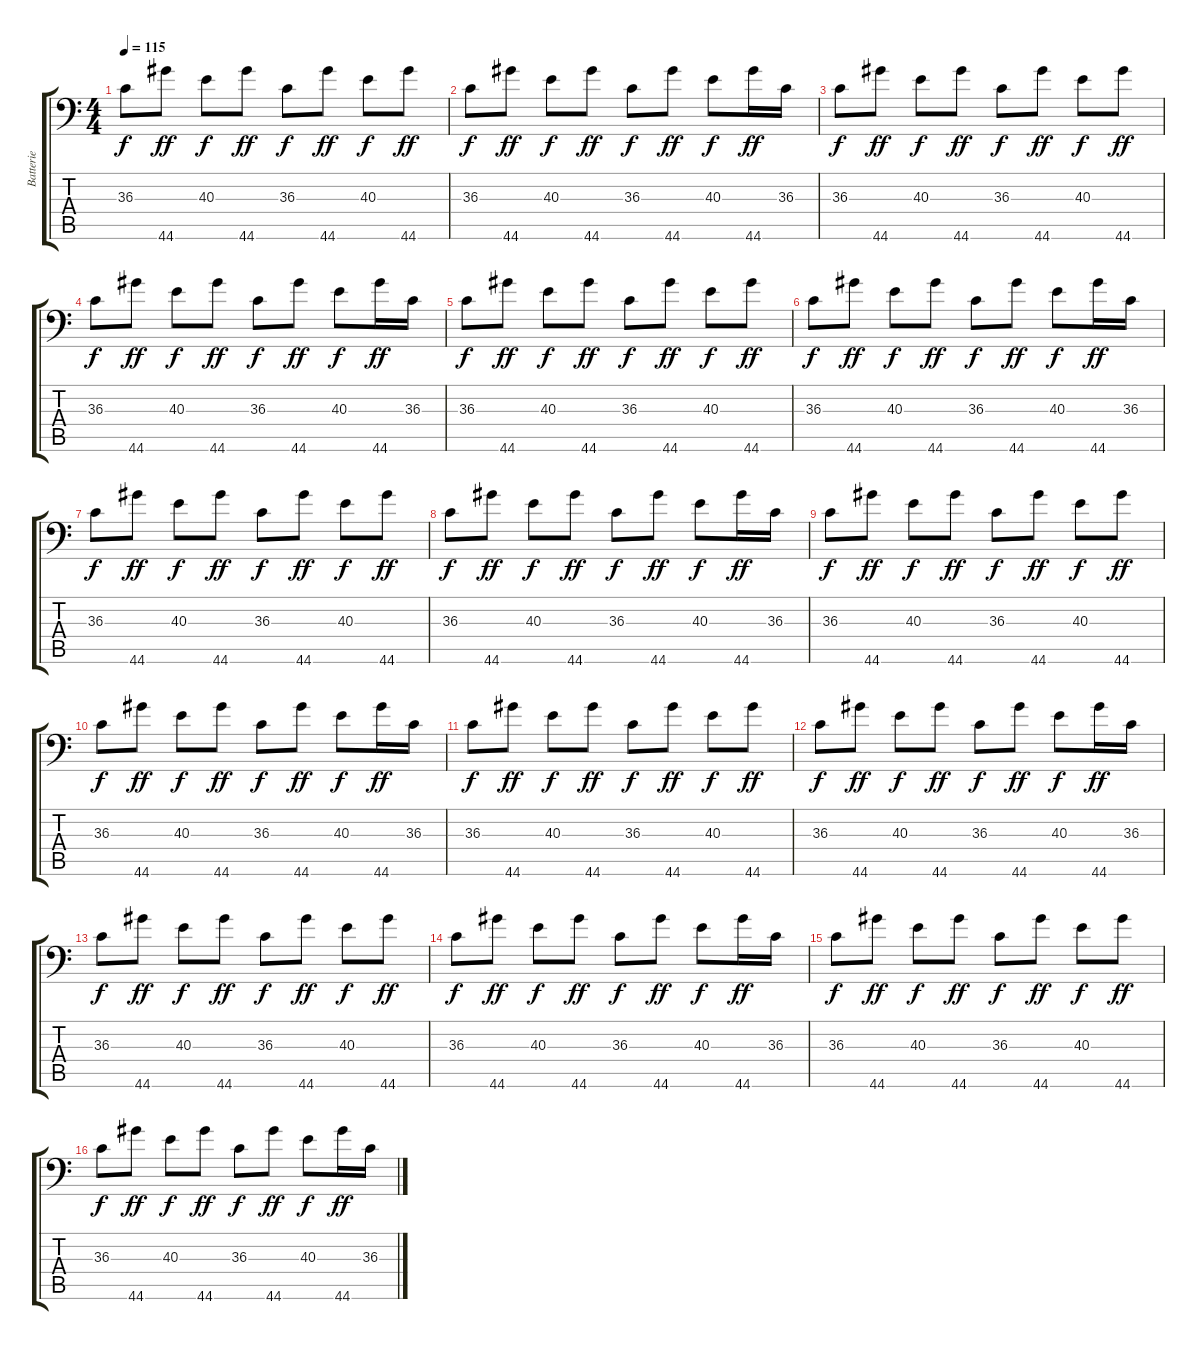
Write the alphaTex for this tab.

\track ("Batterie" "Batterie") {instrument acousticgrandpiano}
\staff {score tabs}
\tuning (C-1 C-1 C-1 C-1 C-1 C-1) {hide}
\ts (4 4)
\tempo 115
\clef f4
\ks c
36.3.8{dy f} 44.6.8{dy ff} 40.3.8{dy f} 44.6.8{dy ff} 36.3.8{dy f} 44.6.8{dy ff} 40.3.8{dy f} 44.6.8{dy ff} |
36.3.8{dy f} 44.6.8{dy ff} 40.3.8{dy f} 44.6.8{dy ff} 36.3.8{dy f} 44.6.8{dy ff} 40.3.8{dy f} 44.6.16{dy ff} 36.3.16 |
36.3.8{dy f} 44.6.8{dy ff} 40.3.8{dy f} 44.6.8{dy ff} 36.3.8{dy f} 44.6.8{dy ff} 40.3.8{dy f} 44.6.8{dy ff} |
36.3.8{dy f} 44.6.8{dy ff} 40.3.8{dy f} 44.6.8{dy ff} 36.3.8{dy f} 44.6.8{dy ff} 40.3.8{dy f} 44.6.16{dy ff} 36.3.16 |
36.3.8{dy f} 44.6.8{dy ff} 40.3.8{dy f} 44.6.8{dy ff} 36.3.8{dy f} 44.6.8{dy ff} 40.3.8{dy f} 44.6.8{dy ff} |
36.3.8{dy f} 44.6.8{dy ff} 40.3.8{dy f} 44.6.8{dy ff} 36.3.8{dy f} 44.6.8{dy ff} 40.3.8{dy f} 44.6.16{dy ff} 36.3.16 |
36.3.8{dy f} 44.6.8{dy ff} 40.3.8{dy f} 44.6.8{dy ff} 36.3.8{dy f} 44.6.8{dy ff} 40.3.8{dy f} 44.6.8{dy ff} |
36.3.8{dy f} 44.6.8{dy ff} 40.3.8{dy f} 44.6.8{dy ff} 36.3.8{dy f} 44.6.8{dy ff} 40.3.8{dy f} 44.6.16{dy ff} 36.3.16 |
36.3.8{dy f} 44.6.8{dy ff} 40.3.8{dy f} 44.6.8{dy ff} 36.3.8{dy f} 44.6.8{dy ff} 40.3.8{dy f} 44.6.8{dy ff} |
36.3.8{dy f} 44.6.8{dy ff} 40.3.8{dy f} 44.6.8{dy ff} 36.3.8{dy f} 44.6.8{dy ff} 40.3.8{dy f} 44.6.16{dy ff} 36.3.16 |
36.3.8{dy f} 44.6.8{dy ff} 40.3.8{dy f} 44.6.8{dy ff} 36.3.8{dy f} 44.6.8{dy ff} 40.3.8{dy f} 44.6.8{dy ff} |
36.3.8{dy f} 44.6.8{dy ff} 40.3.8{dy f} 44.6.8{dy ff} 36.3.8{dy f} 44.6.8{dy ff} 40.3.8{dy f} 44.6.16{dy ff} 36.3.16 |
36.3.8{dy f} 44.6.8{dy ff} 40.3.8{dy f} 44.6.8{dy ff} 36.3.8{dy f} 44.6.8{dy ff} 40.3.8{dy f} 44.6.8{dy ff} |
36.3.8{dy f} 44.6.8{dy ff} 40.3.8{dy f} 44.6.8{dy ff} 36.3.8{dy f} 44.6.8{dy ff} 40.3.8{dy f} 44.6.16{dy ff} 36.3.16 |
36.3.8{dy f} 44.6.8{dy ff} 40.3.8{dy f} 44.6.8{dy ff} 36.3.8{dy f} 44.6.8{dy ff} 40.3.8{dy f} 44.6.8{dy ff} |
36.3.8{dy f} 44.6.8{dy ff} 40.3.8{dy f} 44.6.8{dy ff} 36.3.8{dy f} 44.6.8{dy ff} 40.3.8{dy f} 44.6.16{dy ff} 36.3.16
